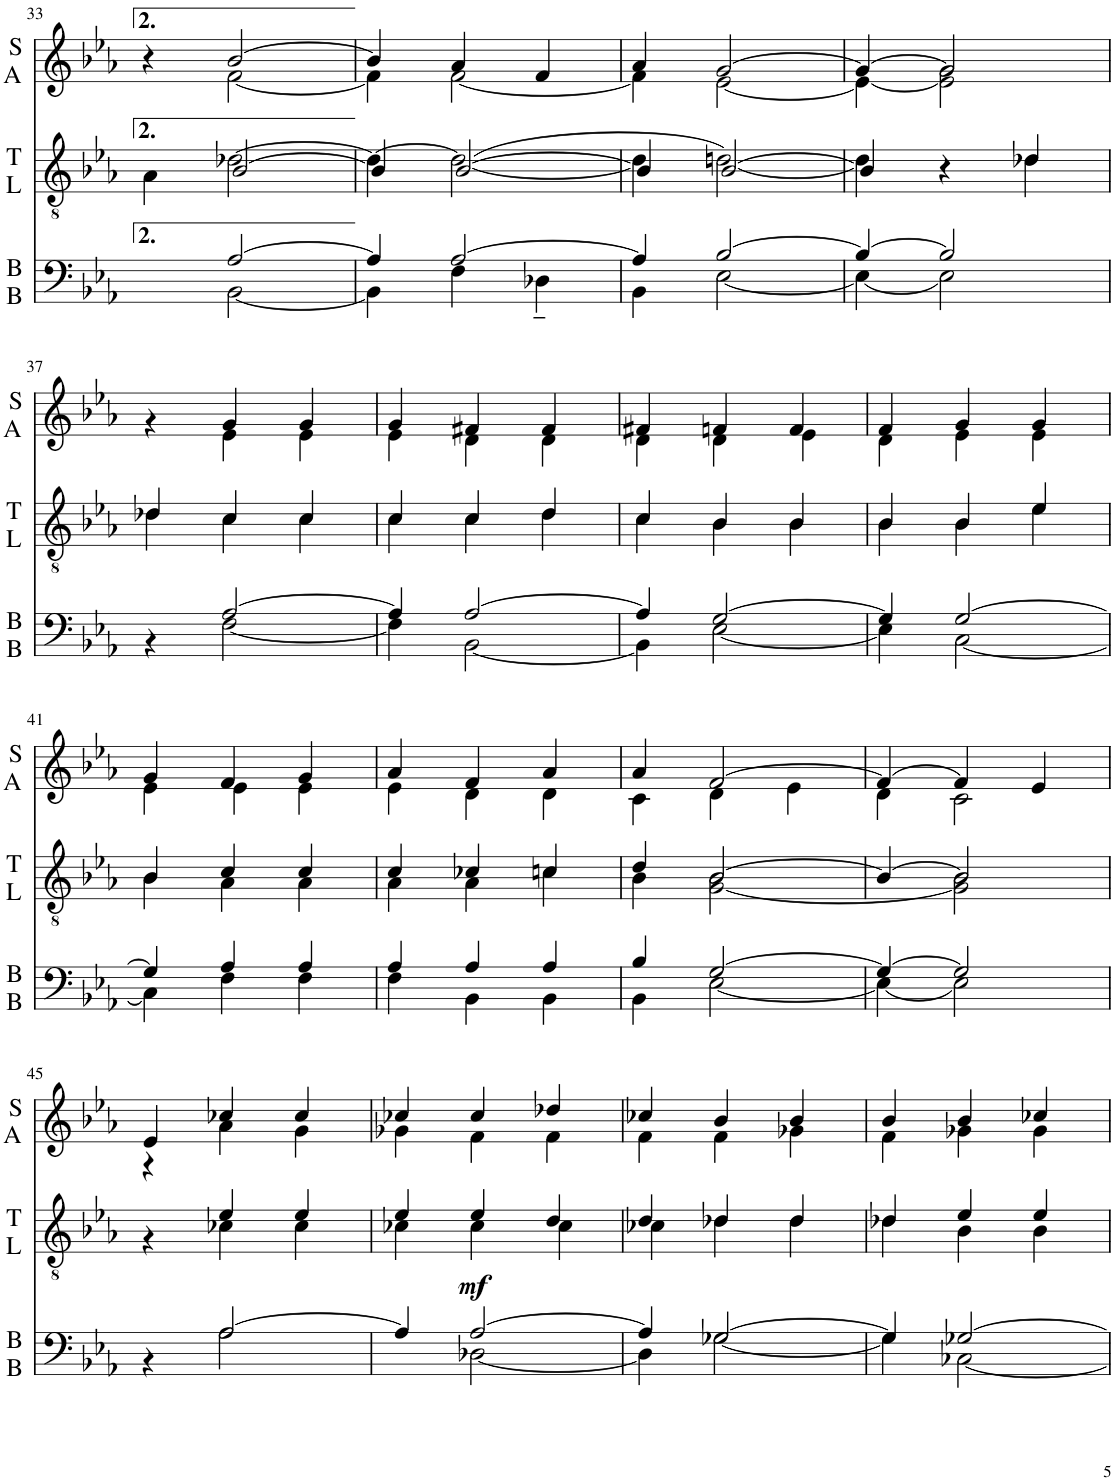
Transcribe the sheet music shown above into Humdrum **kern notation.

**kern	**kern	**dynam	**kern
*part3	*part2	*part2	*part1
*staff3	*staff2	*staff2	*staff1
*I"Bari Bass	*I"Tenor  Lead	*	*I"Soprano Alto
*I'B B	*I'T L	*	*I'S A
!!LO:PB:g=z
*clefF4	*clefGv2	*	*clefG2
*k[b-e-a-]	*k[b-e-a-]	*	*k[b-e-a-]
*M3/4	*M3/4	*	*M3/4
=33	=33	=33	=33
*^	*^	*	*^
4ryy	4ryy	4ryy	4A-\	.	4r	4ryy
[2A-/	[2BB-\	[2B-/	[>2d-X\	.	[2b-/	[2f\
=34	=34	=34	=34	=34	=34	=34
4A-/]	4BB-\]	4B-/]	4d-\_	.	4b-/]	4f\]
[2A-/	4F\	(>[2B-/	2d-\_	.	4a-/	[2f\
.	4D-X~\	.	.	.	4f/	.
=35	=35	=35	=35	=35	=35	=35
4A-/]	4BB-\	4B-/]	4d-\]	.	4a-/	4f\]
[>2B-/	[<2E-\	[2B-/	[2dn\)	.	[>2g/	[<2e-\
=36	=36	=36	=36	=36	=36	=36
4B-/_	4E-\_	4B-/]	4d\]	.	4g/_	4e-\_
2B-/]	2E-\]	4r	4ryy	.	2g/]	2e-\] 2g\
.	.	4d-X/	4d-\	.	.	.
!!LO:LB:g=z	!!
=37	=37	=37	=37	=37	=37	=37
4ryy	4r	4d-X/	4d-\	.	4ryy	4r
[2A-/	[2F\	4c/	4c\	.	4g/	4e-\
.	.	4c/	4c\	.	4g/	4e-\
=38	=38	=38	=38	=38	=38	=38
4A-/]	4F\]	4c/	4c\	.	4g/	4e-\
[2A-/	[2BB-\	4c/	4c\	.	4f#X/	4d\
.	.	4d/	4d\	.	4f#/	4d\
=39	=39	=39	=39	=39	=39	=39
4A-/]	4BB-\]	4c/	4c\	.	4f#X/	4d\
[2G/	[2E-\	4B-/	4B-\	.	4fn/	4d\
.	.	4B-/	4B-\	.	4f/	4e-\
=40	=40	=40	=40	=40	=40	=40
4G/]	4E-\]	4B-/	4B-\	.	4f/	4d\
[2G/	[2C\	4B-/	4B-\	.	4g/	4e-\
.	.	4e-/	4e-\	.	4g/	4e-\
!!LO:LB:g=z	!!
=41	=41	=41	=41	=41	=41	=41
4G/]	4C\]	4B-/	4B-\	.	4g/	4e-\
4A-/	4F\	4c/	4A-\	.	4f/	4e-\
4A-/	4F\	4c/	4A-\	.	4g/	4e-\
=42	=42	=42	=42	=42	=42	=42
4A-/	4F\	4c/	4A-\	.	4a-/	4e-\
4A-/	4BB-\	4c-X/	4A-\	.	4f/	4d\
4A-/	4BB-\	4cn/	4c\	.	4a-/	4d\
=43	=43	=43	=43	=43	=43	=43
4B-/	4BB-\	4d/	4B-\	.	4a-/	4c\
[>2G/	[<2E-\	[>2B-/	[<2G\ 2B-\	.	[>2f/	4d\
.	.	.	.	.	.	4e-\
=44	=44	=44	=44	=44	=44	=44
4G/_	4E-\_	4B-/_	4ryy	.	4f/_	4d\
2G/]	2E-\]	2B-/]	2G\] 2B-\	.	4f/]	2c\
.	.	.	.	.	4e-/	.
!!LO:LB:g=z	!!
=45	=45	=45	=45	=45	=45	=45
4ryy	4r	4ryy	4r	.	4e-/	4r
[2A-/	2A-\	4e-/	4c-X\	.	4cc-X/	4a-\
.	.	4e-/	4c-\	.	4cc-/	4g\
=46	=46	=46	=46	=46	=46	=46
4A-/]	4ryy	4e-/	4c-X\	.	4cc-X/	4g-X\
!	!	!	!	!LO:DY:b	!	!
[2A-/	[2D-X\	4e-/	4c-\	mf	4cc-/	4f\
.	.	4d/	4c-\	.	4dd-X/	4f\
=47	=47	=47	=47	=47	=47	=47
4A-/]	4D-\]	4d/	4c-X\	.	4cc-X/	4f\
[2G-X/	[2G-\	4d-X/	4d-\	.	4b-/	4f\
.	.	4d-/	4d-\	.	4b-/	4g-X\
=48	=48	=48	=48	=48	=48	=48
4G-/]	4G-\]	4d-X/	4d-\	.	4b-/	4f\
[2G-X/	[2C-X\	4e-/	4B-\	.	4b-/	4g-X\
.	.	4e-/	4B-\	.	4cc-X/	4g-\
*v	*v	*	*	*	*v	*v
*	*v	*v	*	*
=	=	=	=
*-	*-	*-	*-
